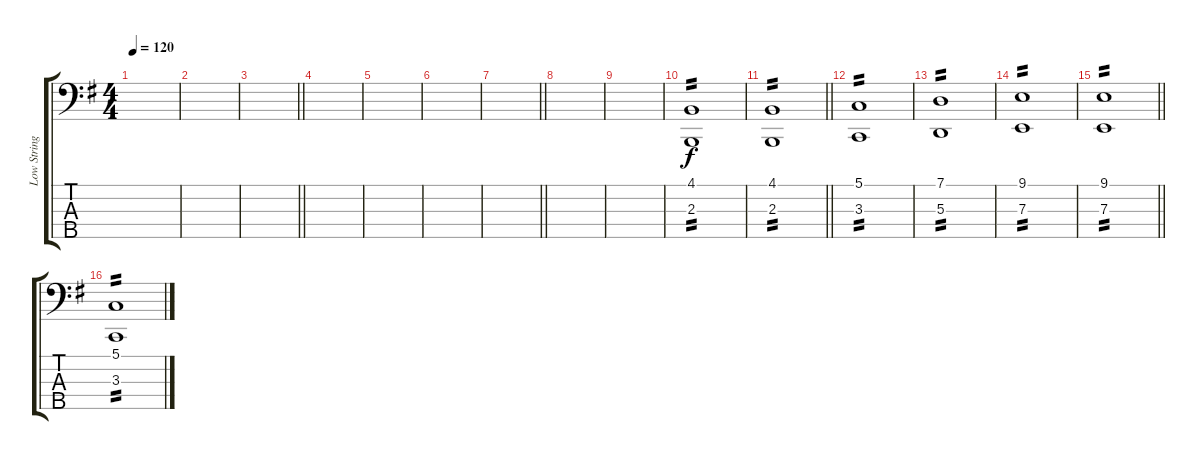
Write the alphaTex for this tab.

\track ("Low Strings Standard" "Low String") {instrument stringensemble1}
\staff {score tabs}
\tuning (G2 D2 A1 E1 B0) {hide}
\ts (4 4)
\tempo 120
\clef f4
\ks eminor
|
|
\barLineRight lightlight
|
|
|
|
\barLineRight lightlight
|
|
|
(4.1 2.3).1{tp 2 volume 16} |
\barLineRight lightlight
(4.1 2.3).1{tp 2} |
\section ("" "")
(5.1 3.3).1{tp 2} |
(7.1 5.3).1{tp 2} |
(9.1 7.3).1{tp 2} |
\barLineRight lightlight
(9.1 7.3).1{tp 2} |
(5.1 3.3).1{tp 2}
